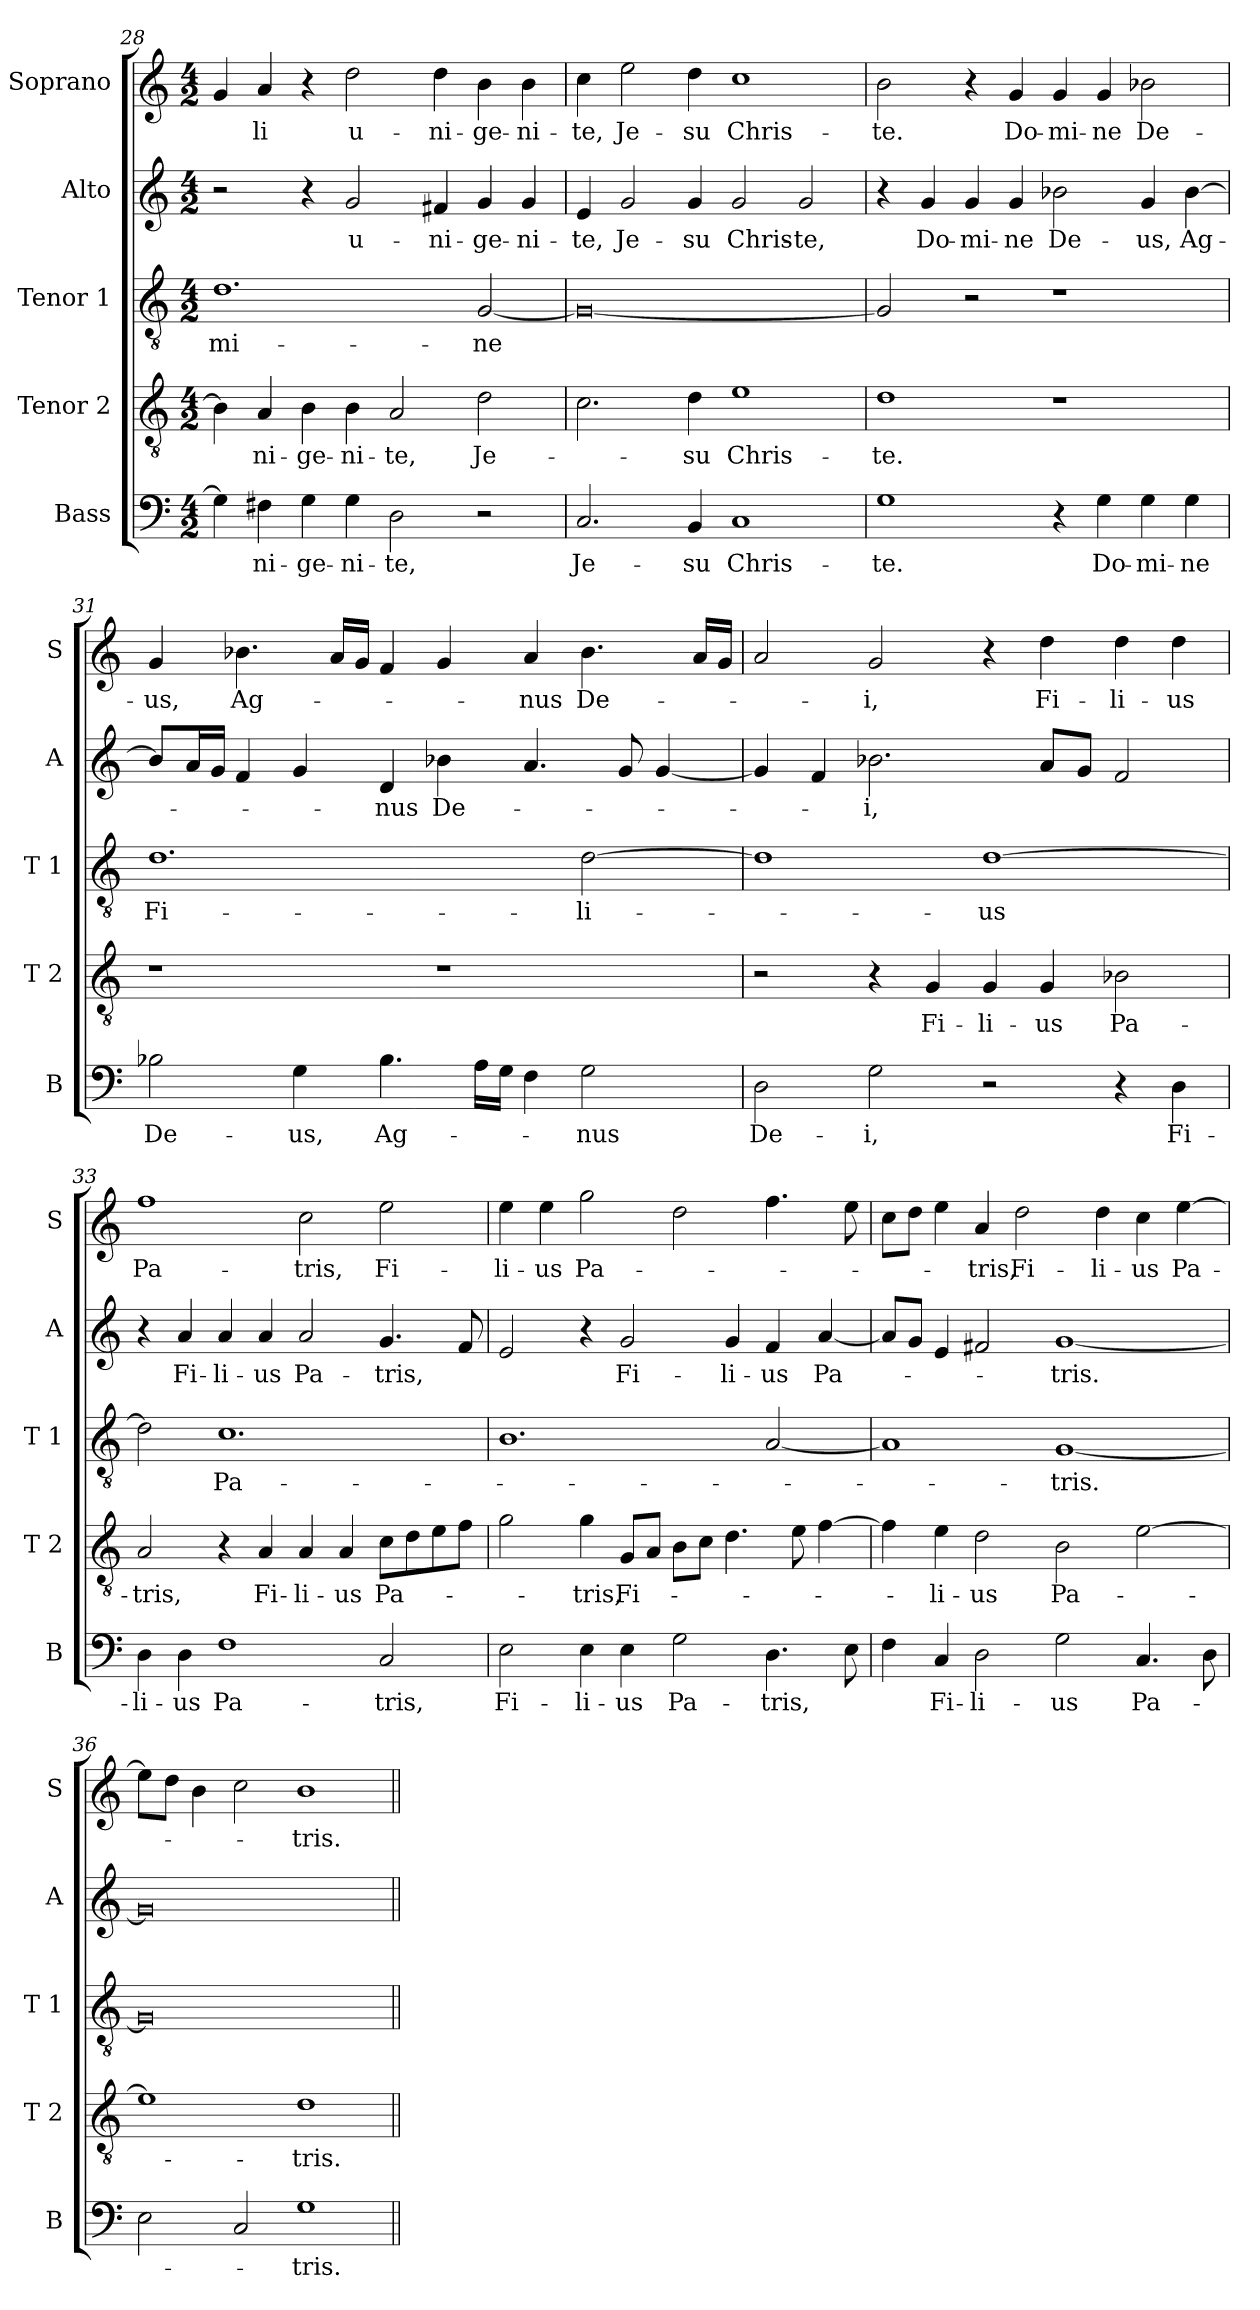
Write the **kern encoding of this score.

**kern	**text	**kern	**text	**kern	**text	**kern	**text	**kern	**text
*part5	*part5	*part4	*part4	*part3	*part3	*part2	*part2	*part1	*part1
*staff5	*staff5	*staff4	*staff4	*staff3	*staff3	*staff2	*staff2	*staff1	*staff1
*I"Bass	*	*I"Tenor 2	*	*I"Tenor 1	*	*I"Alto	*	*I"Soprano	*
*I'B	*	*I'T 2	*	*I'T 1	*	*I'A	*	*I'S	*
!!LO:LB:g=z
*clefF4	*	*clefGv2	*	*clefGv2	*	*clefG2	*	*clefG2	*
*k[]	*	*k[]	*	*k[]	*	*k[]	*	*k[]	*
*C:	*	*C:	*	*C:	*	*C:	*	*C:	*
*M4/2	*	*M4/2	*	*M4/2	*	*M4/2	*	*M4/2	*
=28	=28	=28	=28	=28	=28	=28	=28	=28	=28
!	!	!	!	!	!LO:LY:b	!	!	!	!
4G\]	.	4B\]	.	1.d	-mi-	2r	.	4g/	.
!	!LO:LY:b	!	!LO:LY:b	!	!	!	!	!	!LO:LY:b
4F#X\	-ni-	4A/	-ni-	.	.	.	.	4a/	-li
!	!LO:LY:b	!	!LO:LY:b	!	!	!	!	!	!
4G\	-ge-	4B\	-ge-	.	.	4r	.	4r	.
!	!LO:LY:b	!	!LO:LY:b	!	!	!	!LO:LY:b	!	!LO:LY:b
4G\	-ni-	4B\	-ni-	.	.	2g/	u-	2dd\	u-
!	!LO:LY:b	!	!LO:LY:b	!	!	!	!	!	!
2D\	-te,	2A/	-te,	.	.	.	.	.	.
!	!	!	!	!	!	!	!LO:LY:b	!	!LO:LY:b
.	.	.	.	.	.	4f#X/	-ni-	4dd\	-ni-
!	!	!	!LO:LY:b	!	!LO:LY:b	!	!LO:LY:b	!	!LO:LY:b
2r	.	2d\	Je-	[2G/	-ne	4g/	-ge-	4b\	-ge-
!	!	!	!	!	!	!	!LO:LY:b	!	!LO:LY:b
.	.	.	.	.	.	4g/	-ni-	4b\	-ni-
=29	=29	=29	=29	=29	=29	=29	=29	=29	=29
!	!LO:LY:b	!	!	!	!	!	!LO:LY:b	!	!LO:LY:b
2.C/	Je-	2.c\	.	0G_	.	4e/	-te,	4cc\	-te,
!	!	!	!	!	!	!	!LO:LY:b	!	!LO:LY:b
.	.	.	.	.	.	2g/	Je-	2ee\	Je-
!	!LO:LY:b	!	!LO:LY:b	!	!	!	!LO:LY:b	!	!LO:LY:b
4BB/	-su	4d\	-su	.	.	4g/	-su	4dd\	-su
!	!LO:LY:b	!	!LO:LY:b	!	!	!	!LO:LY:b	!	!LO:LY:b
1C	Chris-	1e	Chris-	.	.	2g/	Chris-	1cc	Chris-
!	!	!	!	!	!	!	!LO:LY:b	!	!
.	.	.	.	.	.	2g/	-te,	.	.
=30	=30	=30	=30	=30	=30	=30	=30	=30	=30
!	!LO:LY:b	!	!LO:LY:b	!	!	!	!	!	!LO:LY:b
1G	-te.	1d	-te.	2G/]	.	4r	.	2b\	-te.
!	!	!	!	!	!	!	!LO:LY:b	!	!
.	.	.	.	.	.	4g/	Do-	.	.
!	!	!	!	!	!	!	!LO:LY:b	!	!
.	.	.	.	2r	.	4g/	-mi-	4r	.
!	!	!	!	!	!	!	!LO:LY:b	!	!LO:LY:b
.	.	.	.	.	.	4g/	-ne	4g/	Do-
!	!	!	!	!	!	!	!LO:LY:b	!	!LO:LY:b
4r	.	1r	.	1r	.	2b-X\	De-	4g/	-mi-
!	!LO:LY:b	!	!	!	!	!	!	!	!LO:LY:b
4G\	Do-	.	.	.	.	.	.	4g/	-ne
!	!LO:LY:b	!	!	!	!	!	!LO:LY:b	!	!LO:LY:b
4G\	-mi-	.	.	.	.	4g/	-us,	2b-X\	De-
!	!LO:LY:b	!	!	!	!	!	!LO:LY:b	!	!
4G\	-ne	.	.	.	.	[4b-\	Ag-	.	.
!!LO:LB:g=z
=31	=31	=31	=31	=31	=31	=31	=31	=31	=31
!	!LO:LY:b	!	!	!	!LO:LY:b	!	!	!	!LO:LY:b
2B-X\	De-	1r	.	1.d	Fi-	8b-/L]	.	4g/	-us,
.	.	.	.	.	.	16a/L	.	.	.
.	.	.	.	.	.	16g/JJ	.	.	.
!	!	!	!	!	!	!	!	!	!LO:LY:b
.	.	.	.	.	.	4f/	.	4.b-X\	Ag-
!	!LO:LY:b	!	!	!	!	!	!	!	!
4G\	-us,	.	.	.	.	4g/	.	.	.
.	.	.	.	.	.	.	.	16a/LL	.
.	.	.	.	.	.	.	.	16g/JJ	.
!	!LO:LY:b	!	!	!	!	!	!LO:LY:b	!	!
4.B-\	Ag-	.	.	.	.	4d/	-nus	4f/	.
!	!	!	!	!	!	!	!LO:LY:b	!	!
.	.	1r	.	.	.	4b-X\	De-	4g/	.
16A\LL	.	.	.	.	.	.	.	.	.
16G\JJ	.	.	.	.	.	.	.	.	.
!	!	!	!	!	!	!	!	!	!LO:LY:b
4F\	.	.	.	.	.	4.a/	.	4a/	-nus
!	!LO:LY:b	!	!	!	!LO:LY:b	!	!	!	!LO:LY:b
2G\	-nus	.	.	[2d\	-li-	.	.	4.b-\	De-
.	.	.	.	.	.	8g/	.	.	.
.	.	.	.	.	.	[4g/	.	.	.
.	.	.	.	.	.	.	.	16a/LL	.
.	.	.	.	.	.	.	.	16g/JJ	.
=32	=32	=32	=32	=32	=32	=32	=32	=32	=32
!	!LO:LY:b	!	!	!	!	!	!	!	!
2D\	De-	2r	.	1d]	.	4g/]	.	2a/	.
.	.	.	.	.	.	4f/	.	.	.
!	!LO:LY:b	!	!	!	!	!	!LO:LY:b	!	!LO:LY:b
2G\	-i,	4r	.	.	.	2.b-X\	-i,	2g/	-i,
!	!	!	!LO:LY:b	!	!	!	!	!	!
.	.	4G/	Fi-	.	.	.	.	.	.
!	!	!	!LO:LY:b	!	!LO:LY:b	!	!	!	!
2r	.	4G/	-li-	[1d	-us	.	.	4r	.
!	!	!	!LO:LY:b	!	!	!	!	!	!LO:LY:b
.	.	4G/	-us	.	.	8a/L	.	4dd\	Fi-
.	.	.	.	.	.	8g/J	.	.	.
!	!	!	!LO:LY:b	!	!	!	!	!	!LO:LY:b
4r	.	2B-X\	Pa-	.	.	2f/	.	4dd\	-li-
!	!LO:LY:b	!	!	!	!	!	!	!	!LO:LY:b
4D\	Fi-	.	.	.	.	.	.	4dd\	-us
=33	=33	=33	=33	=33	=33	=33	=33	=33	=33
!	!LO:LY:b	!	!LO:LY:b	!	!	!	!	!	!LO:LY:b
4D\	-li-	2A/	-tris,	2d\]	.	4r	.	1ff	Pa-
!	!LO:LY:b	!	!	!	!	!	!LO:LY:b	!	!
4D\	-us	.	.	.	.	4a/	Fi-	.	.
!	!LO:LY:b	!	!	!	!LO:LY:b	!	!LO:LY:b	!	!
1F	Pa-	4r	.	1.c	Pa-	4a/	-li-	.	.
!	!	!	!LO:LY:b	!	!	!	!LO:LY:b	!	!
.	.	4A/	Fi-	.	.	4a/	-us	.	.
!	!	!	!LO:LY:b	!	!	!	!LO:LY:b	!	!LO:LY:b
.	.	4A/	-li-	.	.	2a/	Pa-	2cc\	-tris,
!	!	!	!LO:LY:b	!	!	!	!	!	!
.	.	4A/	-us	.	.	.	.	.	.
!	!LO:LY:b	!	!LO:LY:b	!	!	!	!LO:LY:b	!	!LO:LY:b
2C/	-tris,	8c\L	Pa-	.	.	4.g/	-tris,	2ee\	Fi-
.	.	8d\	.	.	.	.	.	.	.
.	.	8e\	.	.	.	.	.	.	.
.	.	8f\J	.	.	.	8f/	.	.	.
!!LO:PB:g=z
=34	=34	=34	=34	=34	=34	=34	=34	=34	=34
!	!LO:LY:b	!	!	!	!	!	!	!	!LO:LY:b
2E\	Fi-	2g\	.	1.B	.	2e/	.	4ee\	-li-
!	!	!	!	!	!	!	!	!	!LO:LY:b
.	.	.	.	.	.	.	.	4ee\	-us
!	!LO:LY:b	!	!LO:LY:b	!	!	!	!	!	!LO:LY:b
4E\	-li-	4g\	-tris,	.	.	4r	.	2gg\	Pa-
!	!LO:LY:b	!	!LO:LY:b	!	!	!	!LO:LY:b	!	!
4E\	-us	8G/L	Fi-	.	.	2g/	Fi-	.	.
.	.	8A/J	.	.	.	.	.	.	.
!	!LO:LY:b	!	!	!	!	!	!	!	!
2G\	Pa-	8B\L	.	.	.	.	.	2dd\	.
.	.	8c\J	.	.	.	.	.	.	.
!	!	!	!	!	!	!	!LO:LY:b	!	!
.	.	4.d\	.	.	.	4g/	-li-	.	.
!	!LO:LY:b	!	!	!	!	!	!LO:LY:b	!	!
4.D\	-tris,	.	.	[2A/	.	4f/	-us	4.ff\	.
.	.	8e\	.	.	.	.	.	.	.
!	!	!	!	!	!	!	!LO:LY:b	!	!
.	.	[4f\	.	.	.	[4a/	Pa-	.	.
8E\	.	.	.	.	.	.	.	8ee\	.
=35	=35	=35	=35	=35	=35	=35	=35	=35	=35
4F\	.	4f\]	.	1A]	.	8a/L]	.	8cc\L	.
.	.	.	.	.	.	8g/J	.	8dd\J	.
!	!LO:LY:b	!	!LO:LY:b	!	!	!	!	!	!
4C/	Fi-	4e\	-li-	.	.	4e/	.	4ee\	.
!	!LO:LY:b	!	!LO:LY:b	!	!	!	!	!	!LO:LY:b
2D\	-li-	2d\	-us	.	.	2f#X/	.	4a/	-tris,
!	!	!	!	!	!	!	!	!	!LO:LY:b
.	.	.	.	.	.	.	.	2dd\	Fi-
!	!LO:LY:b	!	!LO:LY:b	!	!LO:LY:b	!	!LO:LY:b	!	!
2G\	-us	2B\	Pa-	[1G	-tris.	[1g	-tris.	.	.
!	!	!	!	!	!	!	!	!	!LO:LY:b
.	.	.	.	.	.	.	.	4dd\	-li-
!	!LO:LY:b	!	!	!	!	!	!	!	!LO:LY:b
4.C/	Pa-	[2e\	.	.	.	.	.	4cc\	-us
!	!	!	!	!	!	!	!	!	!LO:LY:b
.	.	.	.	.	.	.	.	[4ee\	Pa-
8D\	.	.	.	.	.	.	.	.	.
=36	=36	=36	=36	=36	=36	=36	=36	=36	=36
2E\	.	1e]	.	0G]	.	0g]	.	8ee\L]	.
.	.	.	.	.	.	.	.	8dd\J	.
.	.	.	.	.	.	.	.	4b\	.
2C/	.	.	.	.	.	.	.	2cc\	.
!	!LO:LY:b	!	!LO:LY:b	!	!	!	!	!	!LO:LY:b
1G	-tris.	1d	-tris.	.	.	.	.	1b	-tris.
=||	=||	=||	=||	=||	=||	=||	=||	=||	=||
*-	*-	*-	*-	*-	*-	*-	*-	*-	*-
